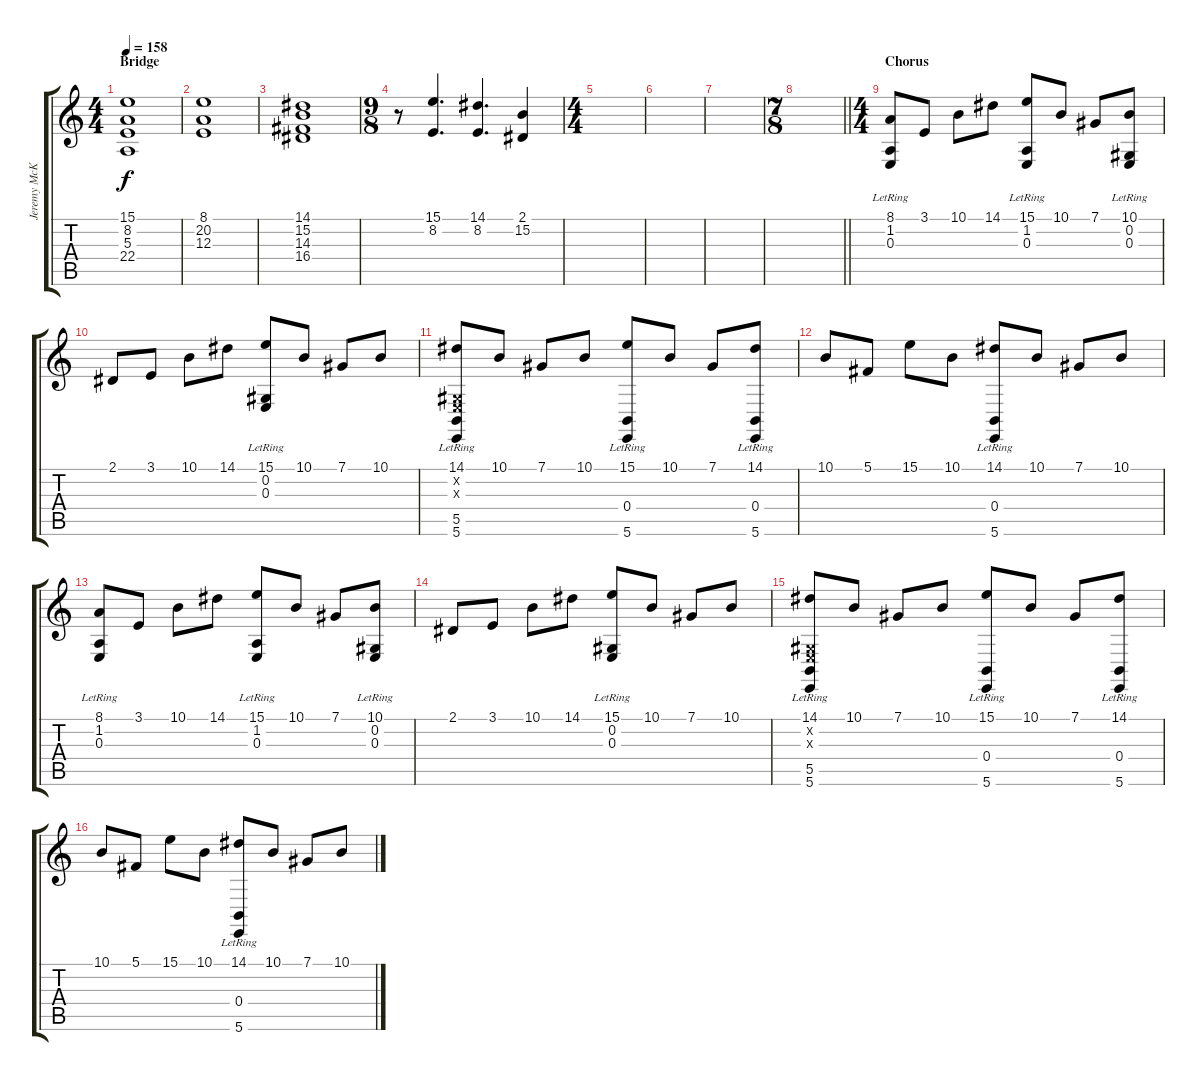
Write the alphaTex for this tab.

\track ("Jeremy McKinnon" "Jeremy McK") {instrument acousticgrandpiano}
\staff {score tabs}
\tuning (Db4 Ab3 E3 B2 Gb2 B1) {hide}
\ts (4 4)
\section ("" "Bridge")
\tempo 158
\clef g2
\ks c
(15.1 8.2 5.3 22.4).1{dy f} |
(8.1 20.2 12.3).1 |
(14.1 15.2 14.3 16.4).1 |
\ts (9 8)
r.8 (15.1 8.2).4{d} (14.1 8.2).4{d} (2.1 15.2).4 |
\ts (4 4)
|
|
|
\ts (7 8)
\barLineRight lightlight
|
\ts (4 4)
\section ("" "Chorus")
(8.1 1.2{lr} 0.3{lr}).8{volume 13} 3.1.8 10.1.8 14.1.8 (15.1 1.2{lr} 0.3{lr}).8 10.1.8 7.1.8 (10.1 0.2{lr} 0.3{lr}).8 |
2.1.8 3.1.8 10.1.8 14.1.8 (15.1 0.2{lr} 0.3{lr}).8 10.1.8 7.1.8 10.1.8 |
(14.1 0.2{x} 0.3{x} 5.5{lr} 5.6{lr}).8 10.1.8 7.1.8 10.1.8 (15.1 0.4{lr} 5.6{lr}).8 10.1.8 7.1.8 (14.1 0.4{lr} 5.6{lr}).8 |
10.1.8 5.1.8 15.1.8 10.1.8 (14.1 0.4{lr} 5.6{lr}).8 10.1.8 7.1.8 10.1.8 |
(8.1 1.2{lr} 0.3{lr}).8 3.1.8 10.1.8 14.1.8 (15.1 1.2{lr} 0.3{lr}).8 10.1.8 7.1.8 (10.1 0.2{lr} 0.3{lr}).8 |
2.1.8 3.1.8 10.1.8 14.1.8 (15.1 0.2{lr} 0.3{lr}).8 10.1.8 7.1.8 10.1.8 |
(14.1 0.2{x} 0.3{x} 5.5{lr} 5.6{lr}).8 10.1.8 7.1.8 10.1.8 (15.1 0.4{lr} 5.6{lr}).8 10.1.8 7.1.8 (14.1 0.4{lr} 5.6{lr}).8 |
10.1.8 5.1.8 15.1.8 10.1.8 (14.1 0.4{lr} 5.6{lr}).8 10.1.8 7.1.8 10.1.8
